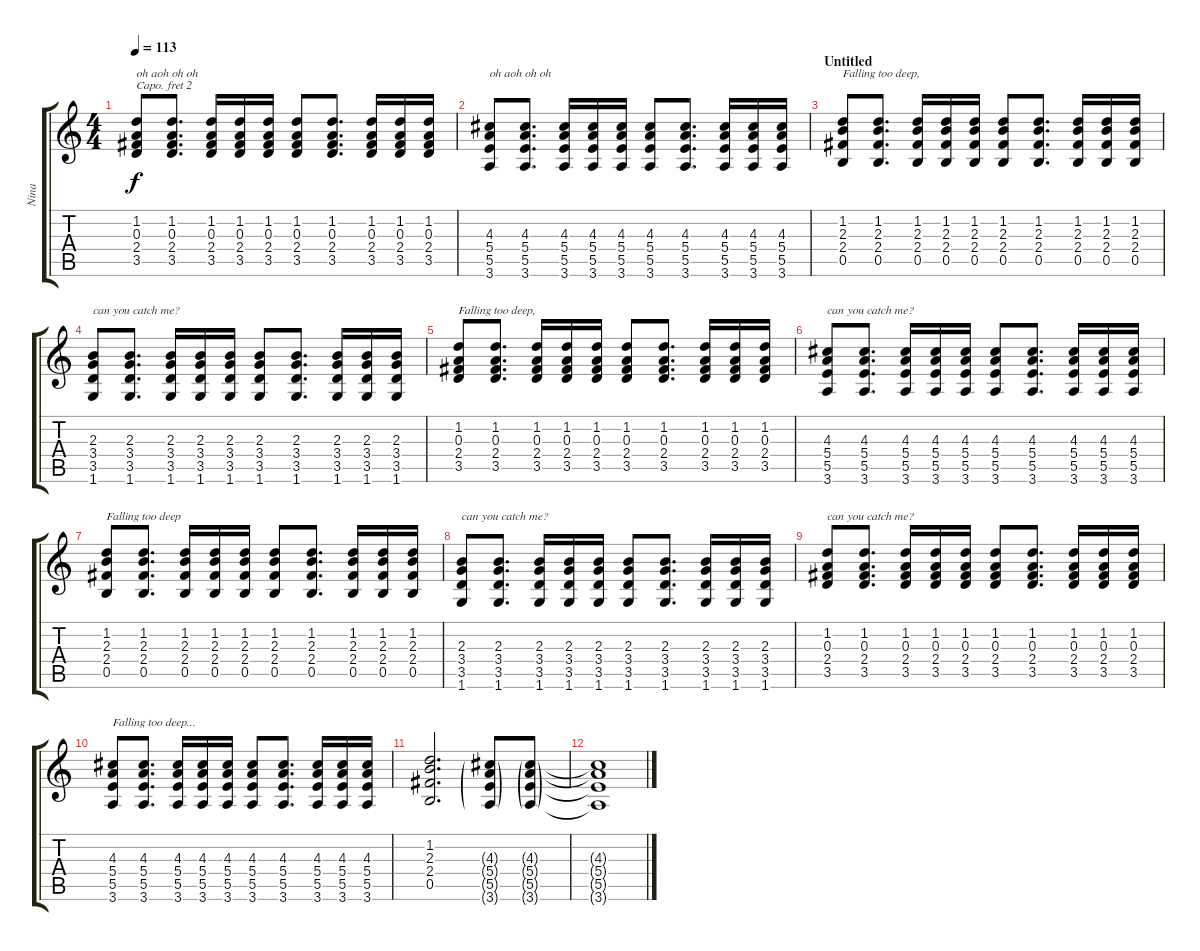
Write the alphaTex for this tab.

\track ("Nina" "Nina") {instrument acousticguitarsteel}
\staff {score tabs}
\capo 2
\tuning (E4 B3 G3 D3 A2 E2) {hide}
\ts (4 4)
\tempo 113
\clef g2
\ks c
(1.2 0.3 2.4 3.5).8{txt "oh aoh oh oh" dy f} (1.2 0.3 2.4 3.5).8{d} (1.2 0.3 2.4 3.5).16 (1.2 0.3 2.4 3.5).16 (1.2 0.3 2.4 3.5).16 (1.2 0.3 2.4 3.5).8 (1.2 0.3 2.4 3.5).8{d} (1.2 0.3 2.4 3.5).16 (1.2 0.3 2.4 3.5).16 (1.2 0.3 2.4 3.5).16 |
(4.3 5.4 5.5 3.6).8{txt "oh aoh oh oh"} (4.3 5.4 5.5 3.6).8{d} (4.3 5.4 5.5 3.6).16 (4.3 5.4 5.5 3.6).16 (4.3 5.4 5.5 3.6).16 (4.3 5.4 5.5 3.6).8 (4.3 5.4 5.5 3.6).8{d} (4.3 5.4 5.5 3.6).16 (4.3 5.4 5.5 3.6).16 (4.3 5.4 5.5 3.6).16 |
\section ("" "Untitled")
(1.2 2.3 2.4 0.5).8{txt "Falling too deep,"} (1.2 2.3 2.4 0.5).8{d} (1.2 2.3 2.4 0.5).16 (1.2 2.3 2.4 0.5).16 (1.2 2.3 2.4 0.5).16 (1.2 2.3 2.4 0.5).8 (1.2 2.3 2.4 0.5).8{d} (1.2 2.3 2.4 0.5).16 (1.2 2.3 2.4 0.5).16 (1.2 2.3 2.4 0.5).16 |
(2.3 3.4 3.5 1.6).8{txt "can you catch me?"} (2.3 3.4 3.5 1.6).8{d} (2.3 3.4 3.5 1.6).16 (2.3 3.4 3.5 1.6).16 (2.3 3.4 3.5 1.6).16 (2.3 3.4 3.5 1.6).8 (2.3 3.4 3.5 1.6).8{d} (2.3 3.4 3.5 1.6).16 (2.3 3.4 3.5 1.6).16 (2.3 3.4 3.5 1.6).16 |
(1.2 0.3 2.4 3.5).8{txt "Falling too deep,"} (1.2 0.3 2.4 3.5).8{d} (1.2 0.3 2.4 3.5).16 (1.2 0.3 2.4 3.5).16 (1.2 0.3 2.4 3.5).16 (1.2 0.3 2.4 3.5).8 (1.2 0.3 2.4 3.5).8{d} (1.2 0.3 2.4 3.5).16 (1.2 0.3 2.4 3.5).16 (1.2 0.3 2.4 3.5).16 |
(4.3 5.4 5.5 3.6).8{txt "can you catch me?"} (4.3 5.4 5.5 3.6).8{d} (4.3 5.4 5.5 3.6).16 (4.3 5.4 5.5 3.6).16 (4.3 5.4 5.5 3.6).16 (4.3 5.4 5.5 3.6).8 (4.3 5.4 5.5 3.6).8{d} (4.3 5.4 5.5 3.6).16 (4.3 5.4 5.5 3.6).16 (4.3 5.4 5.5 3.6).16 |
(1.2 2.3 2.4 0.5).8{txt "Falling too deep"} (1.2 2.3 2.4 0.5).8{d} (1.2 2.3 2.4 0.5).16 (1.2 2.3 2.4 0.5).16 (1.2 2.3 2.4 0.5).16 (1.2 2.3 2.4 0.5).8 (1.2 2.3 2.4 0.5).8{d} (1.2 2.3 2.4 0.5).16 (1.2 2.3 2.4 0.5).16 (1.2 2.3 2.4 0.5).16 |
(2.3 3.4 3.5 1.6).8{txt "can you catch me?"} (2.3 3.4 3.5 1.6).8{d} (2.3 3.4 3.5 1.6).16 (2.3 3.4 3.5 1.6).16 (2.3 3.4 3.5 1.6).16 (2.3 3.4 3.5 1.6).8 (2.3 3.4 3.5 1.6).8{d} (2.3 3.4 3.5 1.6).16 (2.3 3.4 3.5 1.6).16 (2.3 3.4 3.5 1.6).16 |
(1.2 0.3 2.4 3.5).8{txt "can you catch me?"} (1.2 0.3 2.4 3.5).8{d} (1.2 0.3 2.4 3.5).16 (1.2 0.3 2.4 3.5).16 (1.2 0.3 2.4 3.5).16 (1.2 0.3 2.4 3.5).8 (1.2 0.3 2.4 3.5).8{d} (1.2 0.3 2.4 3.5).16 (1.2 0.3 2.4 3.5).16 (1.2 0.3 2.4 3.5).16 |
(4.3 5.4 5.5 3.6).8{txt "Falling too deep..."} (4.3 5.4 5.5 3.6).8{d} (4.3 5.4 5.5 3.6).16 (4.3 5.4 5.5 3.6).16 (4.3 5.4 5.5 3.6).16 (4.3 5.4 5.5 3.6).8 (4.3 5.4 5.5 3.6).8{d} (4.3 5.4 5.5 3.6).16 (4.3 5.4 5.5 3.6).16 (4.3 5.4 5.5 3.6).16 |
(1.2 2.3 2.4 0.5).2{d} (4.3{g} 5.4{g} 5.5{g} 3.6{g}).8 (4.3{g} 5.4{g} 5.5{g} 3.6{g}).8 |
(4.3{t} 5.4{t} 5.5{t} 3.6{t}).1
